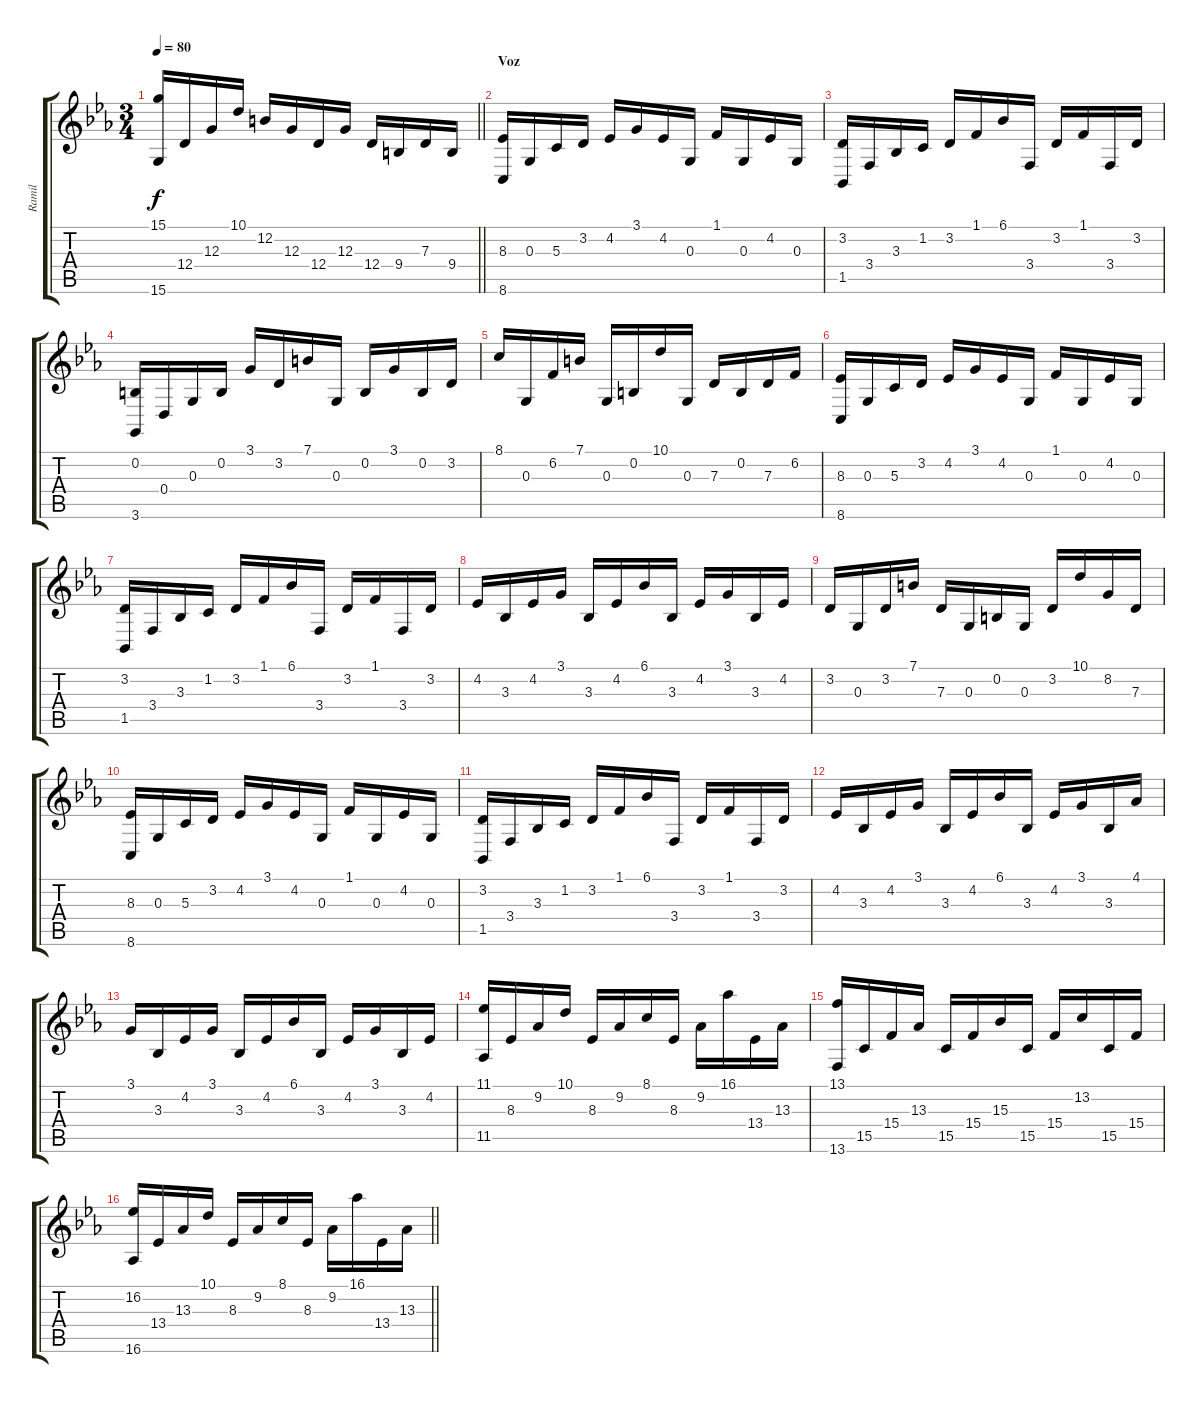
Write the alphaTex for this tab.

\track ("Ramil" "Ramil") {instrument brightacousticpiano}
\staff {score tabs}
\tuning (E4 B3 G3 D3 A2 E2) {hide}
\ts (3 4)
\tempo 80
\clef g2
\barLineRight lightlight
\ks eb
(15.1 15.6).16{dy f} 12.4.16 12.3.16 10.1.16 12.2.16 12.3.16 12.4.16 12.3.16 12.4.16 9.4.16 7.3.16 9.4.16 |
\section ("" "Voz")
(8.3 8.6).16 0.3.16 5.3.16 3.2.16 4.2.16 3.1.16 4.2.16 0.3.16 1.1.16 0.3.16 4.2.16 0.3.16 |
(3.2 1.5).16 3.4.16 3.3.16 1.2.16 3.2.16 1.1.16 6.1.16 3.4.16 3.2.16 1.1.16 3.4.16 3.2.16 |
(0.2 3.6).16 0.4.16 0.3.16 0.2.16 3.1.16 3.2.16 7.1.16 0.3.16 0.2.16 3.1.16 0.2.16 3.2.16 |
8.1.16 0.3.16 6.2.16 7.1.16 0.3.16 0.2.16 10.1.16 0.3.16 7.3.16 0.2.16 7.3.16 6.2.16 |
(8.3 8.6).16 0.3.16 5.3.16 3.2.16 4.2.16 3.1.16 4.2.16 0.3.16 1.1.16 0.3.16 4.2.16 0.3.16 |
(3.2 1.5).16 3.4.16 3.3.16 1.2.16 3.2.16 1.1.16 6.1.16 3.4.16 3.2.16 1.1.16 3.4.16 3.2.16 |
4.2.16 3.3.16 4.2.16 3.1.16 3.3.16 4.2.16 6.1.16 3.3.16 4.2.16 3.1.16 3.3.16 4.2.16 |
3.2.16 0.3.16 3.2.16 7.1.16 7.3.16 0.3.16 0.2.16 0.3.16 3.2.16 10.1.16 8.2.16 7.3.16 |
(8.3 8.6).16 0.3.16 5.3.16 3.2.16 4.2.16 3.1.16 4.2.16 0.3.16 1.1.16 0.3.16 4.2.16 0.3.16 |
(3.2 1.5).16 3.4.16 3.3.16 1.2.16 3.2.16 1.1.16 6.1.16 3.4.16 3.2.16 1.1.16 3.4.16 3.2.16 |
4.2.16 3.3.16 4.2.16 3.1.16 3.3.16 4.2.16 6.1.16 3.3.16 4.2.16 3.1.16 3.3.16 4.1.16 |
3.1.16 3.3.16 4.2.16 3.1.16 3.3.16 4.2.16 6.1.16 3.3.16 4.2.16 3.1.16 3.3.16 4.2.16 |
(11.1 11.5).16 8.3.16 9.2.16 10.1.16 8.3.16 9.2.16 8.1.16 8.3.16 9.2.16 16.1.16 13.4.16 13.3.16 |
(13.1 13.6).16 15.5.16 15.4.16 13.3.16 15.5.16 15.4.16 15.3.16 15.5.16 15.4.16 13.2.16 15.5.16 15.4.16 |
\barLineRight lightlight
(16.2 16.6).16 13.4.16 13.3.16 10.1.16 8.3.16 9.2.16 8.1.16 8.3.16 9.2.16 16.1.16 13.4.16 13.3.16
